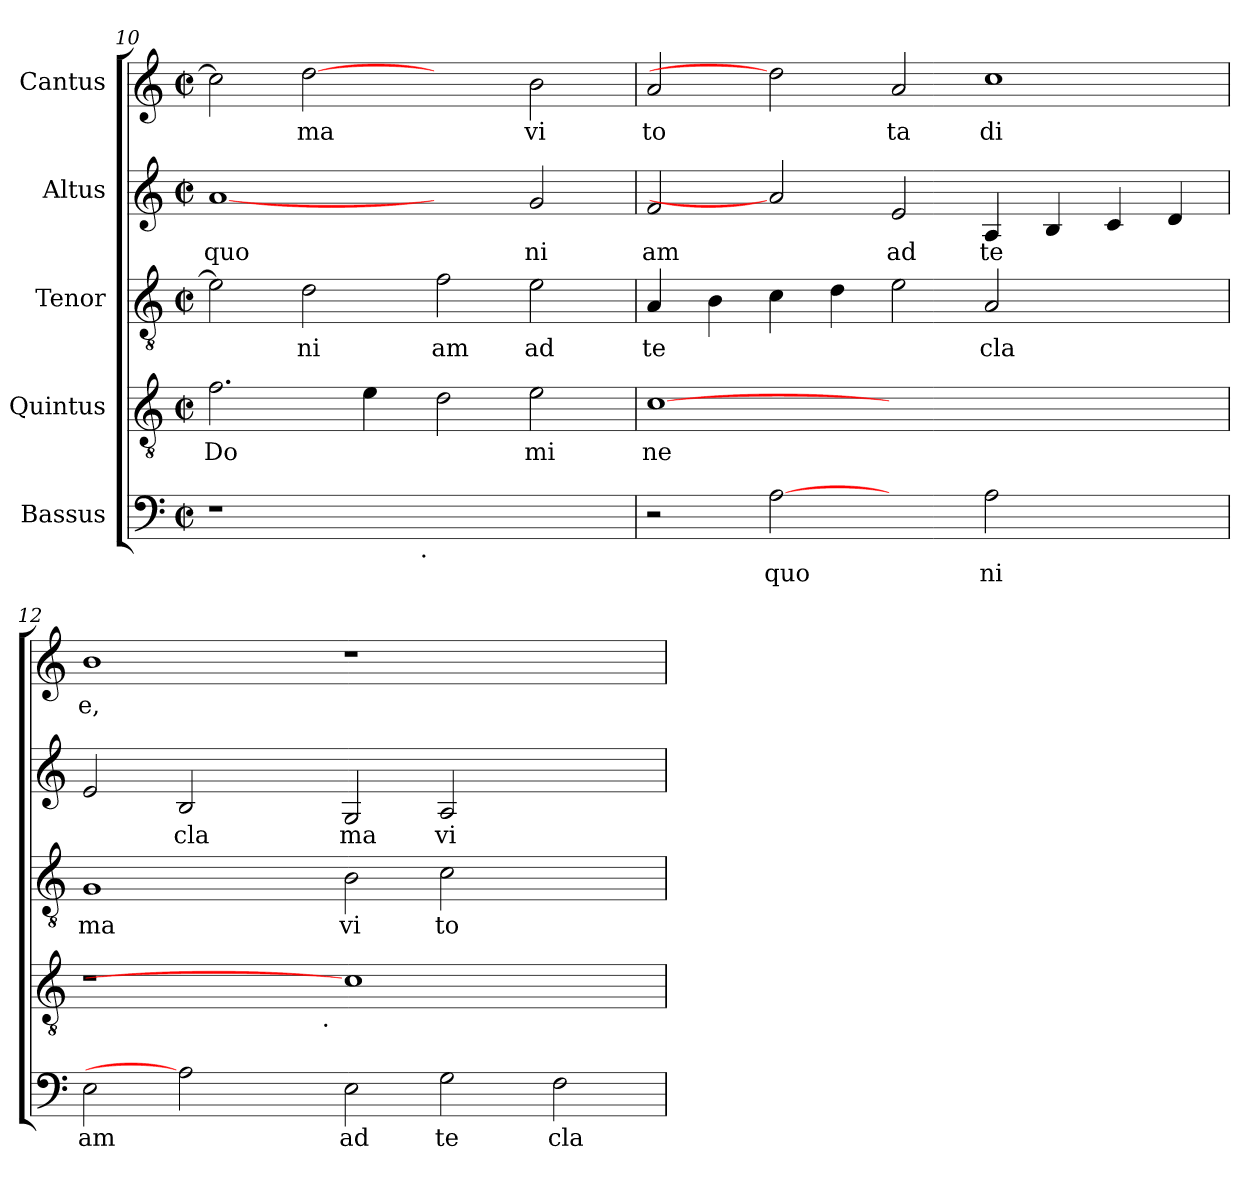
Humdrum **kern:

**kern	**text	**kern	**text	**kern	**text	**kern	**text	**kern	**text
*part5	*part5	*part4	*part4	*part3	*part3	*part2	*part2	*part1	*part1
*staff5	*staff5	*staff4	*staff4	*staff3	*staff3	*staff2	*staff2	*staff1	*staff1
*I"Bassus	*	*I"Quintus	*	*I"Tenor	*	*I"Altus	*	*I"Cantus	*
*clefF4	*	*clefGv2	*	*clefGv2	*	*clefG2	*	*clefG2	*
*k[]	*	*k[]	*	*k[]	*	*k[]	*	*k[]	*
*C:	*	*C:	*	*C:	*	*C:	*	*C:	*
*M2/2	*	*M2/2	*	*M2/2	*	*M2/2	*	*M2/2	*
*met(c|)	*	*met(c|)	*	*met(c|)	*	*met(c|)	*	*met(c|)	*
=10	=10	=10	=10	=10	=10	=10	=10	=10	=10
!	!	!	!LO:LY:b	!	!LO:LY:b	!	!LO:LY:b:cj	!	!LO:LY:b:cj
*^	*	*	*	*	*	*	*	*	*
1r	2ryy	.	2.f\	Do	2e\]	.	[1a	quo	2cc\]	.
!	!	!	!	!	!	!LO:LY:b	!	!	!	!LO:LY:b:cj
.	4...ryy	.	.	.	2d\	ni	.	.	[2dd	ma
!	!	!	!	!LO:LY:b	!	!	!	!	!	!
.	.	.	4e\	.	.	.	.	.	.	.
!	!LO:TX:b:t=.	!	!	!	!	!	!	!	!	!
.	1ryy	.	.	.	.	.	.	.	.	.
!	!	!	!	!LO:LY:b	!	!LO:LY:b	!	!	!	!
1ryy	.	.	2d\	.	2f\	am	2ryy	.	2ryy	.
!	!	!	!	!LO:LY:b	!	!LO:LY:b	!	!LO:LY:b:cj	!	!LO:LY:b:cj
.	.	.	2e\	mi	2e\	ad	2g/	ni	2b\	vi
.	32ryy	.	.	.	.	.	.	.	.	.
=11	=11	=11	=11	=11	=11	=11	=11	=11	=11	=11
!	!	!	!	!LO:LY:b	!	!LO:LY:b	!	!LO:LY:b:cj	!	!LO:LY:b:cj
*v	*v	*	*	*	*	*	*	*	*	*
2r	.	[1c	ne	4A/	te	2f/	am	2a/	to
!	!	!	!	!	!LO:LY:b	!	!	!	!
.	.	.	.	4B\	.	.	.	.	.
!	!LO:LY:b:cj	!	!	!	!LO:LY:b	!	!	!	!
[2A	quo	.	.	4c\	.	2a]	.	2dd]	.
!	!	!	!	!	!LO:LY:b	!	!	!	!
.	.	.	.	4d\	.	.	.	.	.
!	!	!	!	!	!LO:LY:b	!	!LO:LY:b:cj	!	!LO:LY:b:cj
2ryy	.	1.ryy	.	2e\	.	2e/	ad	2a/	ta
!	!LO:LY:b:cj	!	!	!	!LO:LY:b	!	!LO:LY:b:cj	!	!LO:LY:b:cj
2A\	ni	.	.	2A/	cla	4A/	te	1cc	di
!	!	!	!	!	!	!	!LO:LY:b:cj	!	!
.	.	.	.	.	.	4B/	.	.	.
!	!	!	!	!	!	!	!LO:LY:b:cj	!	!
2ryy	.	.	.	2ryy	.	4c/	.	.	.
!	!	!	!	!	!	!	!LO:LY:b:cj	!	!
.	.	.	.	.	.	4d/	.	.	.
=12	=12	=12	=12	=12	=12	=12	=12	=12	=12
!	!LO:LY:b:cj	!	!	!	!LO:LY:b	!	!LO:LY:b:cj	!	!LO:LY:b:cj
*	*	*^	*	*	*	*	*	*	*
2E\	am	1r	2ryy	.	1G	ma	2e/	.	1b	e,
!	!	!	!	!	!	!	!	!LO:LY:b:cj	!	!
2A]	.	.	4ryy	.	.	.	2B/	cla	.	.
.	.	.	8ryy	.	.	.	.	.	.	.
.	.	.	16ryy	.	.	.	.	.	.	.
.	.	.	64ryy	.	.	.	.	.	.	.
!	!	!	!LO:TX:b:t=.	!	!	!	!	!	!	!
.	.	.	1ryy	.	.	.	.	.	.	.
!	!LO:LY:b:cj	!	!	!	!	!LO:LY:b	!	!LO:LY:b:cj	!	!
2E\	ad	1c]	.	.	2B\	vi	2G/	ma	1r	.
!	!LO:LY:b:cj	!	!	!	!	!LO:LY:b	!	!LO:LY:b:cj	!	!
2G\	te	.	.	.	2c\	to	2A/	vi	.	.
.	.	.	2ryy	.	.	.	.	.	.	.
!	!LO:LY:b:cj	!	!	!	!	!	!	!	!	!
2F\	cla	2ryy	.	.	2ryy	.	2ryy	.	2ryy	.
.	.	.	32.ryy	.	.	.	.	.	.	.
*	*	*v	*v	*	*	*	*	*	*	*
=	=	=	=	=	=	=	=	=	=
*-	*-	*-	*-	*-	*-	*-	*-	*-	*-
